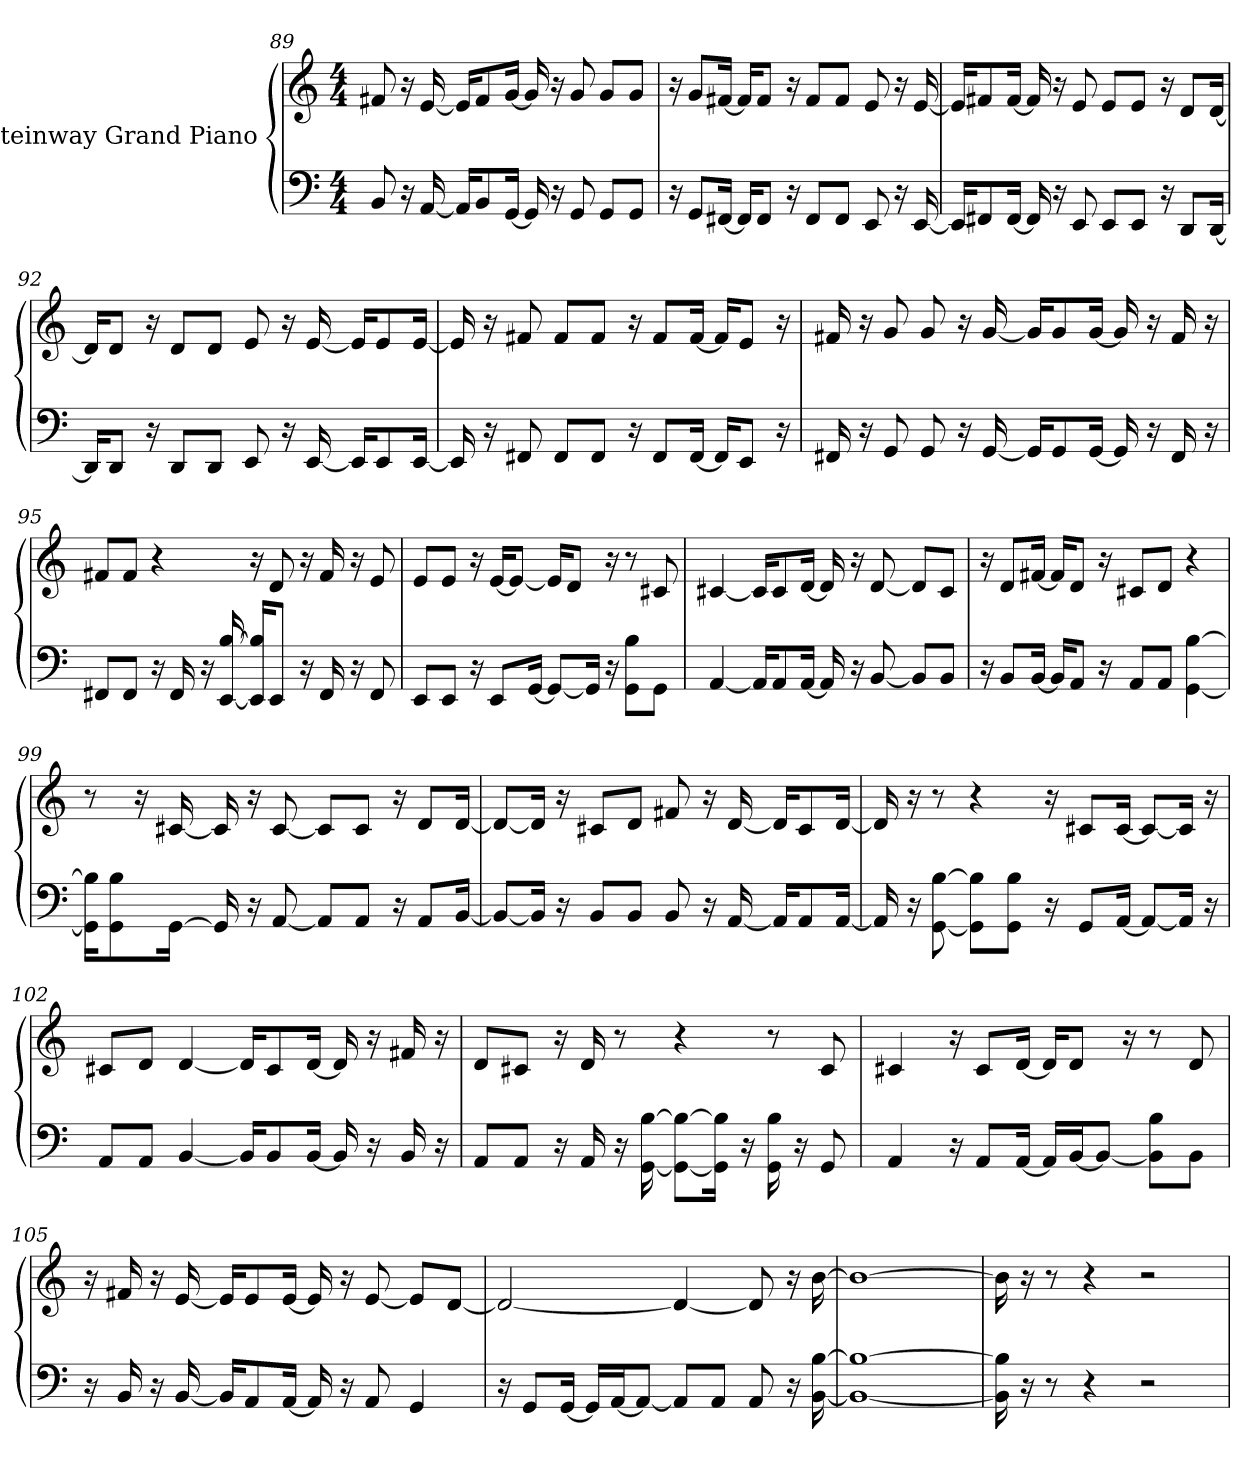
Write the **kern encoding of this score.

**kern	**kern
*part1	*part1
*staff2	*staff1
*I"Steinway Grand Piano	*
!!LO:LB:g=z
*clefF4	*clefG2
*k[]	*k[]
*M4/4	*M4/4
=89	=89
8BB/	8f#X/
16r	16r
[16AA/	[16e/
16AA/KL]	16e/KL]
8BB/	8f#/
[16GG/Jk	[16g/Jk
16GG/]	16g/]
16r	16r
8GG/	8g/
8GG/L	8g/L
8GG/J	8g/J
=90	=90
16r	16r
8GG/L	8g/L
[16FF#X/Jk	[16f#X/Jk
16FF#/KL]	16f#/KL]
8FF#/J	8f#/J
16r	16r
8FF#/L	8f#/L
8FF#/J	8f#/J
8EE/	8e/
16r	16r
[16EE/	[16e/
!!LO:LB:g=z
=91	=91
16EE/KL]	16e/KL]
8FF#X/	8f#X/
[16FF#/Jk	[16f#/Jk
16FF#/]	16f#/]
16r	16r
8EE/	8e/
8EE/L	8e/L
8EE/J	8e/J
16r	16r
8DD/L	8d/L
[16DD/Jk	[16d/Jk
=92	=92
16DD/KL]	16d/KL]
8DD/J	8d/J
16r	16r
8DD/L	8d/L
8DD/J	8d/J
8EE/	8e/
16r	16r
[16EE/	[16e/
16EE/KL]	16e/KL]
8EE/	8e/
[16EE/Jk	[16e/Jk
!!LO:LB:g=z
=93	=93
16EE/]	16e/]
16r	16r
8FF#X/	8f#X/
8FF#/L	8f#/L
8FF#/J	8f#/J
16r	16r
8FF#/L	8f#/L
[16FF#/Jk	[16f#/Jk
16FF#/KL]	16f#/KL]
8EE/J	8e/J
16r	16r
=94	=94
16FF#X/	16f#X/
16r	16r
8GG/	8g/
8GG/	8g/
16r	16r
[16GG/	[16g/
16GG/KL]	16g/KL]
8GG/	8g/
[16GG/Jk	[16g/Jk
16GG/]	16g/]
16r	16r
16FF#/	16f#/
16r	16r
!!LO:LB:g=z
=95	=95
8FF#X/L	8f#X/L
8FF#/J	8f#/J
16r	4r
16FF#/	.
16r	.
[16EE/ [16B/	.
16EE/] 16B/]KL	16r
8EE/J	8d/
16r	16r
16FF#/	16f#/
16r	16r
8FF#/	8e/
=96	=96
8EE/L	8e/L
8EE/J	8e/J
16r	16r
8EE/L	[16e/KL
.	8e/J_
[16GG/Jk	.
8GG/L_	16e/KL]
.	8d/J
16GG/Jk]	.
16r	16r
8GG\ 8B\L	8r
8GG\J	8c#X/
!!LO:PB:g=z
=97	=97
[4AA/	[4c#X/
16AA/KL]	16c#/KL]
8AA/	8c#/
[16AA/Jk	[16d/Jk
16AA/]	16d/]
16r	16r
[8BB/	[8d/
8BB/L]	8d/L]
8BB/J	8c#/J
=98	=98
16r	16r
8BB/L	8d/L
[16BB/Jk	[16f#X/Jk
16BB/KL]	16f#/KL]
8AA/J	8d/J
16r	16r
8AA/L	8c#X/L
8AA/J	8d/J
[4GG\ [4B\	4r
!!LO:PB:g=z
=99	=99
16GG\] 16B\]KL	8r
8GG\ 8B\	.
.	16r
[16GG\Jk	[16c#X/
16GG/]	16c#/]
16r	16r
[8AA/	[8c#/
8AA/L]	8c#/L]
8AA/J	8c#/J
16r	16r
8AA/L	8d/L
[16BB/Jk	[16d/Jk
=100	=100
8BB/L_	8d/L_
16BB/Jk]	16d/Jk]
16r	16r
8BB/L	8c#X/L
8BB/J	8d/J
8BB/	8f#X/
16r	16r
[16AA/	[16d/
16AA/KL]	16d/KL]
8AA/	8c#/
[16AA/Jk	[16d/Jk
!!LO:LB:g=z
=101	=101
16AA/]	16d/]
16r	16r
[8GG\ [8B\	8r
8GG\] 8B\]L	4r
8GG\ 8B\J	.
16r	16r
8GG/L	8c#X/L
[16AA/Jk	[16c#/Jk
8AA/L_	8c#/L_
16AA/Jk]	16c#/Jk]
16r	16r
=102	=102
8AA/L	8c#X/L
8AA/J	8d/J
[4BB/	[4d/
16BB/KL]	16d/KL]
8BB/	8c#/
[16BB/Jk	[16d/Jk
16BB/]	16d/]
16r	16r
16BB/	16f#X/
16r	16r
!!LO:LB:g=z
=103	=103
8AA/L	8d/L
8AA/J	8c#X/J
16r	16r
16AA/	16d/
16r	8r
[16GG\ [16B\	.
8GG\_ 8B\_L	4r
16GG\] 16B\]Jk	.
16r	.
16GG\ 16B\	8r
16r	.
8GG/	8c#/
=104	=104
4AA/	4c#X/
16r	16r
8AA/L	8c#/L
[16AA/Jk	[16d/Jk
16AA/LL]	16d/KL]
[16BB/J	8d/J
8BB/J_	.
.	16r
8BB\] 8B\L	8r
8BB\J	8d/
!!LO:LB:g=z
=105	=105
16r	16r
16BB/	16f#X/
16r	16r
[16BB/	[16e/
16BB/KL]	16e/KL]
8AA/	8e/
[16AA/Jk	[16e/Jk
16AA/]	16e/]
16r	16r
8AA/	[8e/
4GG/	8e/L]
.	[8d/J
=106	=106
16r	2d/_
8GG/L	.
[16GG/Jk	.
16GG/LL]	.
[16AA/J	.
8AA/J_	.
8AA/L]	4d/_
8AA/J	.
8AA/	8d/]
16r	16r
[16BB\ [16B\	[16b\
=107	=107
1BB_ 1B_	1b_
=108	=108
16BB\] 16B\]	16b\]
16r	16r
8r	8r
4r	4r
2r	2r
=	=
*-	*-
